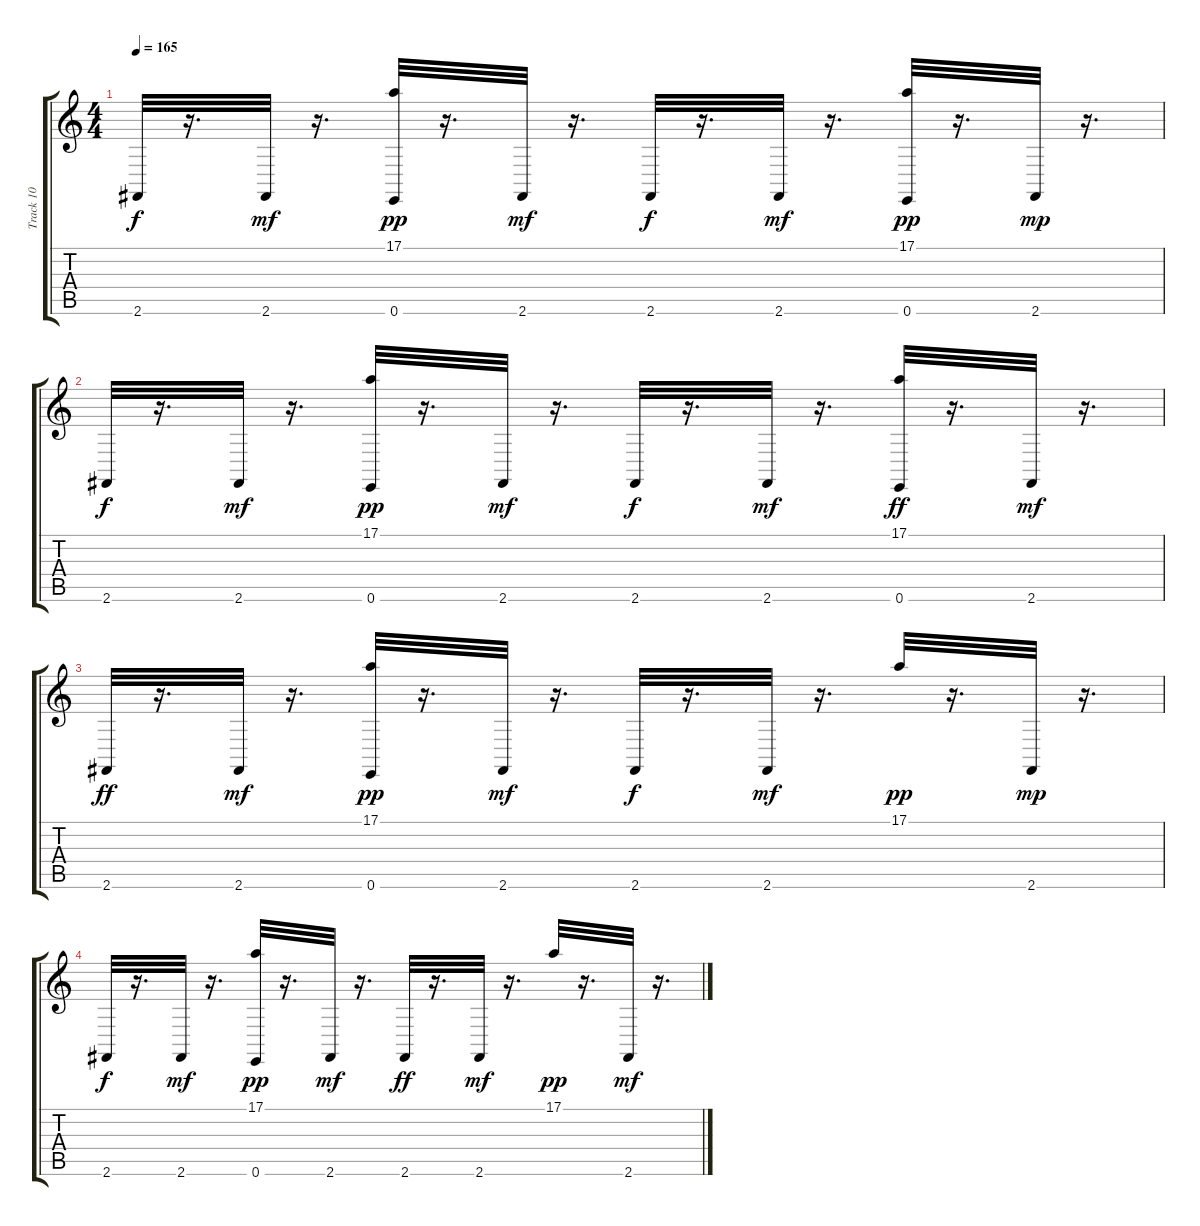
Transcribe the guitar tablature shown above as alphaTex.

\track ("Track 10" "Track 10") {instrument melodictom}
\staff {score tabs}
\tuning (E4 B3 G3 D3 A2 E2) {hide}
\ts (4 4)
\tempo 165
\clef g2
\ks c
2.6.32{dy f} r.16{d} 2.6.32{dy mf} r.16{d} (17.1 0.6).32{dy pp} r.16{d} 2.6.32{dy mf} r.16{d} 2.6.32{dy f} r.16{d} 2.6.32{dy mf} r.16{d} (17.1 0.6).32{dy pp} r.16{d} 2.6.32{dy mp} r.16{d} |
2.6.32{dy f} r.16{d} 2.6.32{dy mf} r.16{d} (17.1 0.6).32{dy pp} r.16{d} 2.6.32{dy mf} r.16{d} 2.6.32{dy f} r.16{d} 2.6.32{dy mf} r.16{d} (17.1 0.6).32{dy ff} r.16{d} 2.6.32{dy mf} r.16{d} |
2.6.32{dy ff} r.16{d} 2.6.32{dy mf} r.16{d} (17.1 0.6).32{dy pp} r.16{d} 2.6.32{dy mf} r.16{d} 2.6.32{dy f} r.16{d} 2.6.32{dy mf} r.16{d} 17.1.32{dy pp} r.16{d} 2.6.32{dy mp} r.16{d} |
2.6.32{dy f} r.16{d} 2.6.32{dy mf} r.16{d} (17.1 0.6).32{dy pp} r.16{d} 2.6.32{dy mf} r.16{d} 2.6.32{dy ff} r.16{d} 2.6.32{dy mf} r.16{d} 17.1.32{dy pp} r.16{d} 2.6.32{dy mf} r.16{d}
